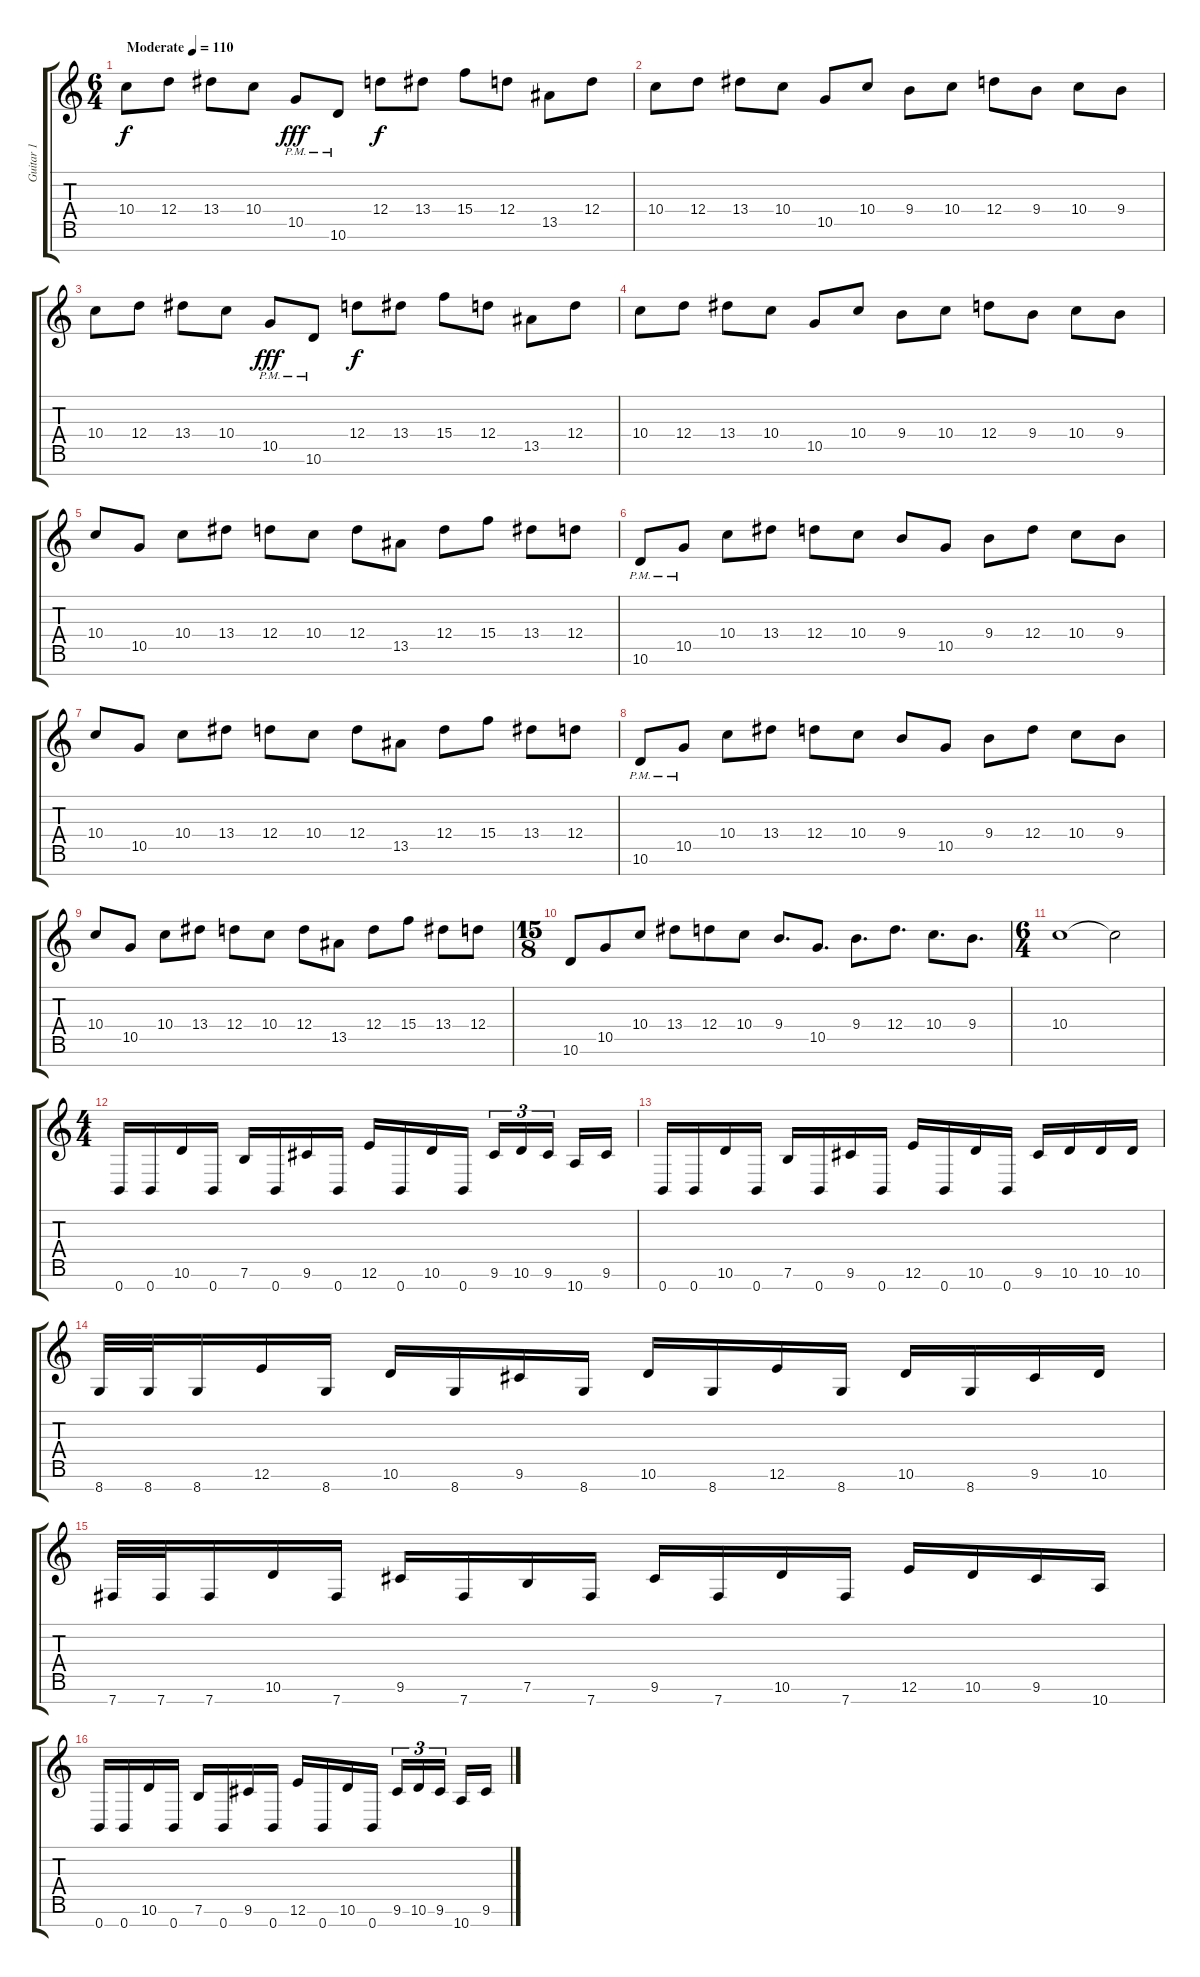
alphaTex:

\track ("Guitar 1" "Guitar 1") {instrument distortionguitar}
\staff {score tabs}
\tuning (E4 B3 G3 D3 A2 E2 B1) {hide}
\ts (6 4)
\tempo (110 "Moderate")
\clef g2
\ks c
10.4.8{dy f volume 1 instrument distortionguitar} 12.4.8{volume 16} 13.4.8 10.4.8 10.5{pm}.8{dy fff} 10.6{pm}.8 12.4.8{dy f} 13.4.8 15.4.8 12.4.8 13.5.8 12.4.8 |
10.4.8 12.4.8 13.4.8 10.4.8 10.5.8 10.4.8 9.4.8 10.4.8 12.4.8 9.4.8 10.4.8 9.4.8 |
10.4.8 12.4.8 13.4.8 10.4.8 10.5{pm}.8{dy fff} 10.6{pm}.8 12.4.8{dy f} 13.4.8 15.4.8 12.4.8 13.5.8 12.4.8 |
10.4.8 12.4.8 13.4.8 10.4.8 10.5.8 10.4.8 9.4.8 10.4.8 12.4.8 9.4.8 10.4.8 9.4.8 |
10.4.8 10.5.8 10.4.8 13.4.8 12.4.8 10.4.8 12.4.8 13.5.8 12.4.8 15.4.8 13.4.8 12.4.8 |
10.6{pm}.8 10.5{pm}.8 10.4.8 13.4.8 12.4.8 10.4.8 9.4.8 10.5.8 9.4.8 12.4.8 10.4.8 9.4.8 |
10.4.8 10.5.8 10.4.8 13.4.8 12.4.8 10.4.8 12.4.8 13.5.8 12.4.8 15.4.8 13.4.8 12.4.8 |
10.6{pm}.8 10.5{pm}.8 10.4.8 13.4.8 12.4.8 10.4.8 9.4.8 10.5.8 9.4.8 12.4.8 10.4.8 9.4.8 |
10.4.8 10.5.8 10.4.8 13.4.8 12.4.8 10.4.8 12.4.8 13.5.8 12.4.8 15.4.8 13.4.8 12.4.8 |
\ts (15 8)
10.6.8 10.5.8 10.4.8 13.4.8 12.4.8 10.4.8 9.4.8{d} 10.5.8{d} 9.4.8{d} 12.4.8{d} 10.4.8{d} 9.4.8{d} |
\ts (6 4)
10.4.1 10.4{t}.2 |
\ts (4 4)
0.7.16 0.7.16 10.6.16 0.7.16 7.6.16 0.7.16 9.6.16 0.7.16 12.6.16 0.7.16 10.6.16 0.7.16 9.6.16{tu (3 2)} 10.6.16{tu (3 2)} 9.6.16{tu (3 2) beam splitsecondary} 10.7.16 9.6.16 |
0.7.16 0.7.16 10.6.16 0.7.16 7.6.16 0.7.16 9.6.16 0.7.16 12.6.16 0.7.16 10.6.16 0.7.16 9.6.16 10.6.16 10.6.16 10.6.16 |
8.7.32 8.7.32 8.7.16 12.6.16 8.7.16 10.6.16 8.7.16 9.6.16 8.7.16 10.6.16 8.7.16 12.6.16 8.7.16 10.6.16 8.7.16 9.6.16 10.6.16 |
7.7.32 7.7.32 7.7.16 10.6.16 7.7.16 9.6.16 7.7.16 7.6.16 7.7.16 9.6.16 7.7.16 10.6.16 7.7.16 12.6.16 10.6.16 9.6.16 10.7.16 |
0.7.16 0.7.16 10.6.16 0.7.16 7.6.16 0.7.16 9.6.16 0.7.16 12.6.16 0.7.16 10.6.16 0.7.16 9.6.16{tu (3 2)} 10.6.16{tu (3 2)} 9.6.16{tu (3 2) beam splitsecondary} 10.7.16 9.6.16
